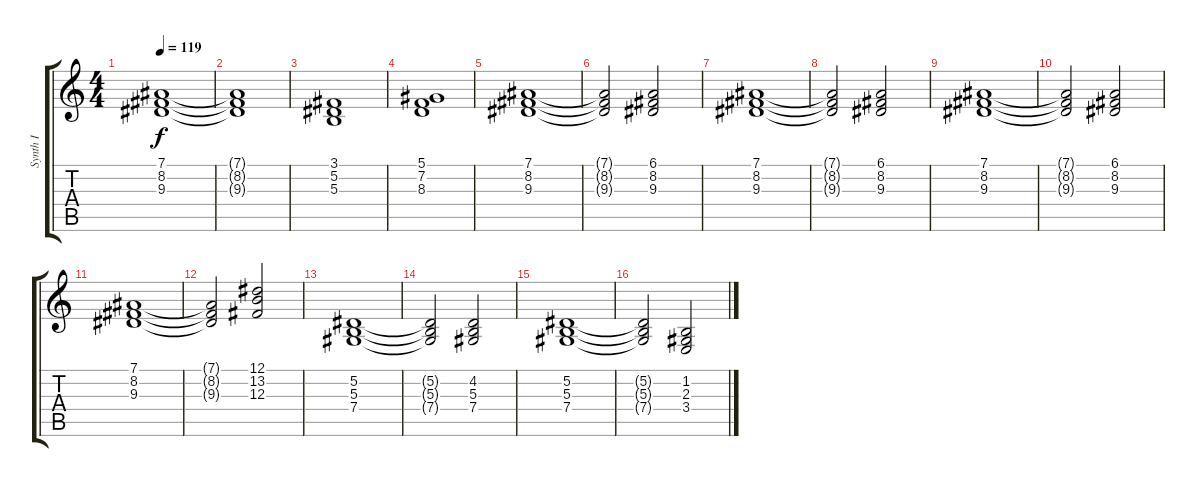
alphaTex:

\track ("Synth I" "Synth I") {instrument choiraahs}
\staff {score tabs}
\tuning (Eb4 Bb3 Gb3 Db3 Ab2 Eb2) {hide}
\ts (4 4)
\tempo 119
\clef g2
\ks c
(7.1 8.2 9.3).1{dy f} |
(7.1{t} 8.2{t} 9.3{t}).1 |
(3.1 5.2 5.3).1 |
(5.1 7.2 8.3).1 |
(7.1 8.2 9.3).1 |
(7.1{t} 8.2{t} 9.3{t}).2 (6.1 8.2 9.3).2 |
(7.1 8.2 9.3).1 |
(7.1{t} 8.2{t} 9.3{t}).2 (6.1 8.2 9.3).2 |
(7.1 8.2 9.3).1 |
(7.1{t} 8.2{t} 9.3{t}).2 (6.1 8.2 9.3).2 |
(7.1 8.2 9.3).1 |
(7.1{t} 8.2{t} 9.3{t}).2 (12.1 13.2 12.3).2 |
(5.2 5.3 7.4).1 |
(5.2{t} 5.3{t} 7.4{t}).2 (4.2 5.3 7.4).2 |
(5.2 5.3 7.4).1 |
(5.2{t} 5.3{t} 7.4{t}).2 (1.2 2.3 3.4).2
